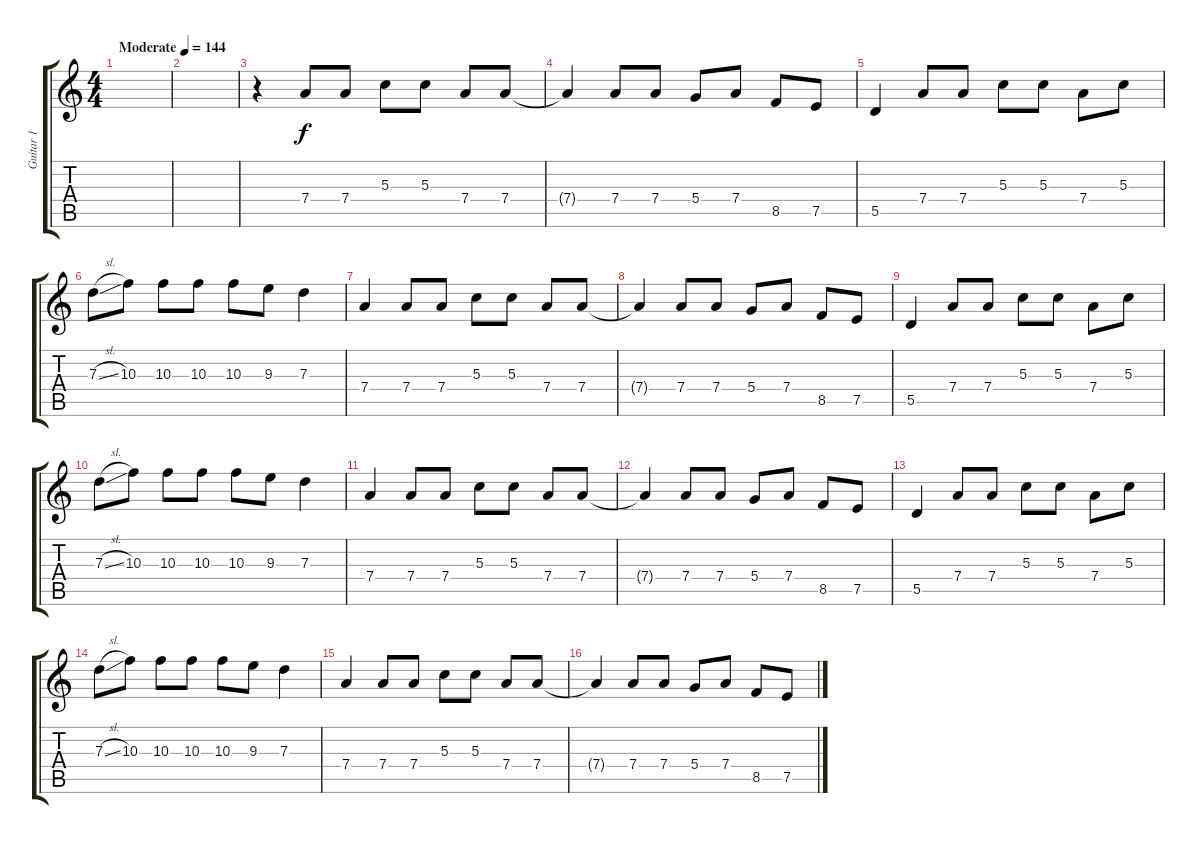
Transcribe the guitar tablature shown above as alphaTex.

\track ("Guitar 1" "Guitar 1") {instrument electricguitarclean}
\staff {score tabs}
\tuning (E4 B3 G3 D3 A2 E2) {hide}
\ts (4 4)
\tempo (144 "Moderate")
\clef g2
\ks c
|
|
r.4 7.4.8 7.4.8 5.3.8 5.3.8 7.4.8 7.4.8 |
7.4{t}.4 7.4.8 7.4.8 5.4.8 7.4.8 8.5.8 7.5.8 |
5.5.4 7.4.8 7.4.8 5.3.8 5.3.8 7.4.8 5.3.8 |
7.3{sl}.8 10.3.8 10.3.8 10.3.8 10.3.8 9.3.8 7.3.4 |
7.4.4 7.4.8 7.4.8 5.3.8 5.3.8 7.4.8 7.4.8 |
7.4{t}.4 7.4.8 7.4.8 5.4.8 7.4.8 8.5.8 7.5.8 |
5.5.4 7.4.8 7.4.8 5.3.8 5.3.8 7.4.8 5.3.8 |
7.3{sl}.8 10.3.8 10.3.8 10.3.8 10.3.8 9.3.8 7.3.4 |
7.4.4 7.4.8 7.4.8 5.3.8 5.3.8 7.4.8 7.4.8 |
7.4{t}.4 7.4.8 7.4.8 5.4.8 7.4.8 8.5.8 7.5.8 |
5.5.4 7.4.8 7.4.8 5.3.8 5.3.8 7.4.8 5.3.8 |
7.3{sl}.8 10.3.8 10.3.8 10.3.8 10.3.8 9.3.8 7.3.4 |
7.4.4 7.4.8 7.4.8 5.3.8 5.3.8 7.4.8 7.4.8 |
7.4{t}.4 7.4.8 7.4.8 5.4.8 7.4.8 8.5.8 7.5.8
